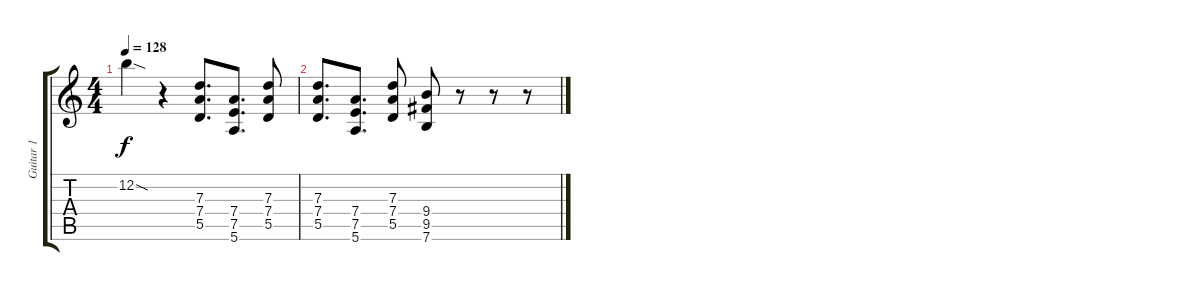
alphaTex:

\track ("Guitar 1" "Guitar 1") {instrument distortionguitar}
\staff {score tabs}
\tuning (E4 B3 G3 D3 A2 E2) {hide}
\ts (4 4)
\tempo 128
\clef g2
\ks c
12.2{sod}.4{dy f} r.4 (7.3 7.4 5.5).8{d} (7.4 7.5 5.6).8{d} (7.3 7.4 5.5).8 |
(7.3 7.4 5.5).8{d} (7.4 7.5 5.6).8{d} (7.3 7.4 5.5).8 (9.4 9.5 7.6).8 r.8 r.8 r.8
